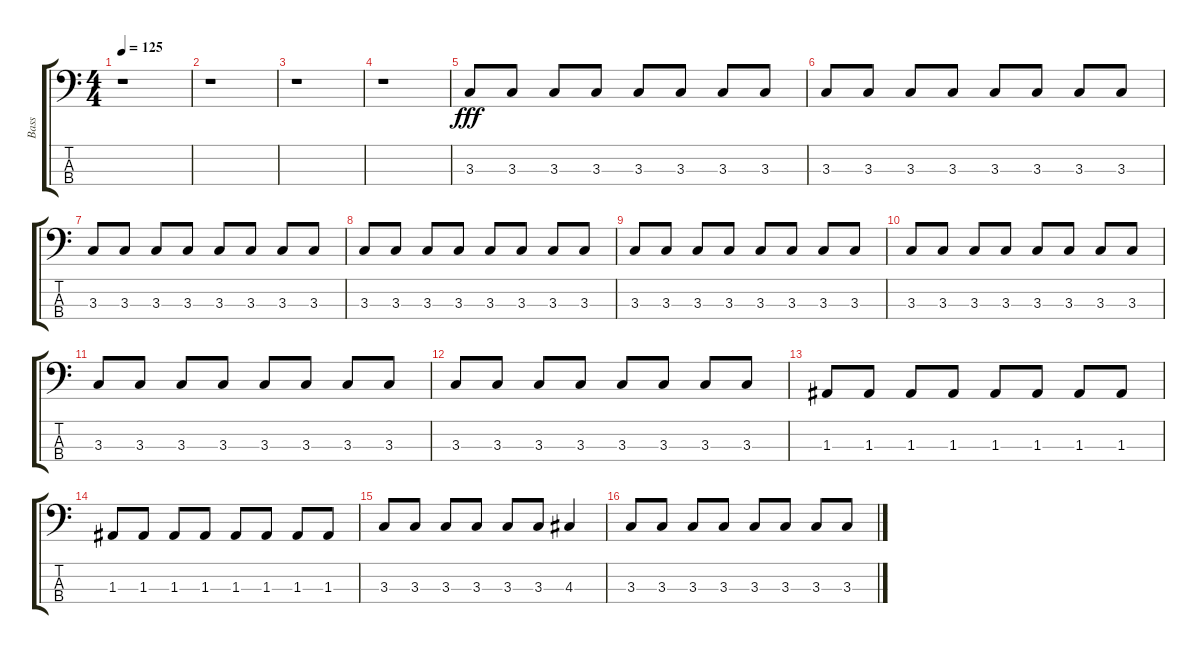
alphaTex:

\track ("Bass" "Bass") {instrument electricbasspick}
\staff {score tabs}
\tuning (G2 D2 A1 E1) {hide}
\ts (4 4)
\tempo 125
\clef f4
\ks c
r.1{dy fff} |
r.1 |
r.1 |
r.1 |
3.3.8 3.3.8 3.3.8 3.3.8 3.3.8 3.3.8 3.3.8 3.3.8 |
3.3.8 3.3.8 3.3.8 3.3.8 3.3.8 3.3.8 3.3.8 3.3.8 |
3.3.8 3.3.8 3.3.8 3.3.8 3.3.8 3.3.8 3.3.8 3.3.8 |
3.3.8 3.3.8 3.3.8 3.3.8 3.3.8 3.3.8 3.3.8 3.3.8 |
3.3.8 3.3.8 3.3.8 3.3.8 3.3.8 3.3.8 3.3.8 3.3.8 |
3.3.8 3.3.8 3.3.8 3.3.8 3.3.8 3.3.8 3.3.8 3.3.8 |
3.3.8 3.3.8 3.3.8 3.3.8 3.3.8 3.3.8 3.3.8 3.3.8 |
3.3.8 3.3.8 3.3.8 3.3.8 3.3.8 3.3.8 3.3.8 3.3.8 |
1.3.8 1.3.8 1.3.8 1.3.8 1.3.8 1.3.8 1.3.8 1.3.8 |
1.3.8 1.3.8 1.3.8 1.3.8 1.3.8 1.3.8 1.3.8 1.3.8 |
3.3.8 3.3.8 3.3.8 3.3.8 3.3.8 3.3.8 4.3.4 |
3.3.8 3.3.8 3.3.8 3.3.8 3.3.8 3.3.8 3.3.8 3.3.8
